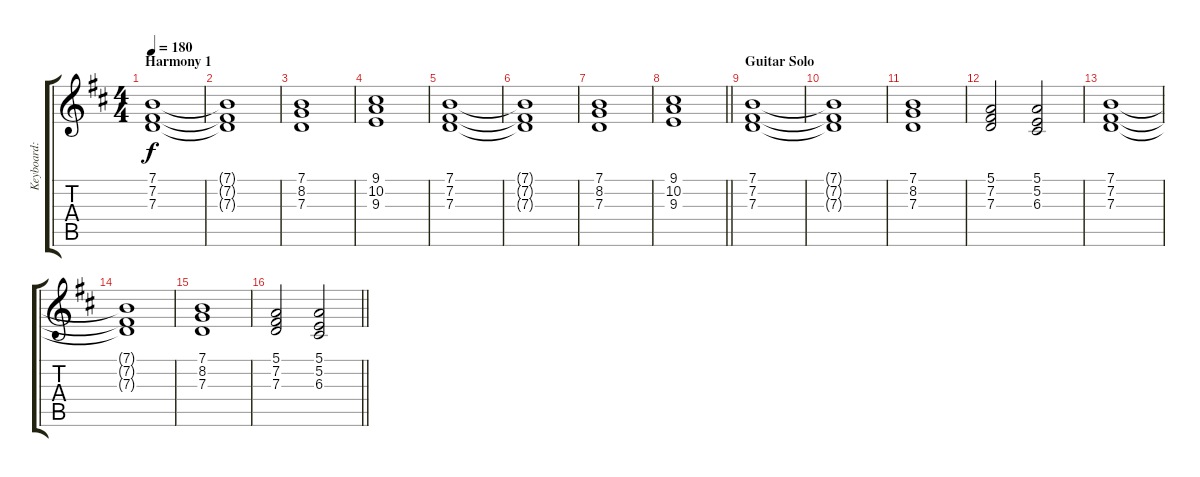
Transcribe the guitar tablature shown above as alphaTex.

\track ("Keyboard: Juha Mäenpää" "Keyboard: ") {instrument stringensemble1}
\staff {score tabs}
\tuning (E4 B3 G3 D3 A2 E2) {hide}
\ts (4 4)
\section ("" "Harmony 1")
\tempo 180
\clef g2
\ks bminor
(7.1 7.2 7.3).1{dy f} |
(7.1{t} 7.2{t} 7.3{t}).1 |
(7.1 8.2 7.3).1 |
(9.1 10.2 9.3).1 |
(7.1 7.2 7.3).1 |
(7.1{t} 7.2{t} 7.3{t}).1 |
(7.1 8.2 7.3).1 |
\barLineRight lightlight
(9.1 10.2 9.3).1 |
\section ("" "Guitar Solo")
(7.1 7.2 7.3).1 |
(7.1{t} 7.2{t} 7.3{t}).1 |
(7.1 8.2 7.3).1 |
(5.1 7.2 7.3).2 (5.1 5.2 6.3).2 |
(7.1 7.2 7.3).1 |
(7.1{t} 7.2{t} 7.3{t}).1 |
(7.1 8.2 7.3).1 |
\barLineRight lightlight
(5.1 7.2 7.3).2 (5.1 5.2 6.3).2
